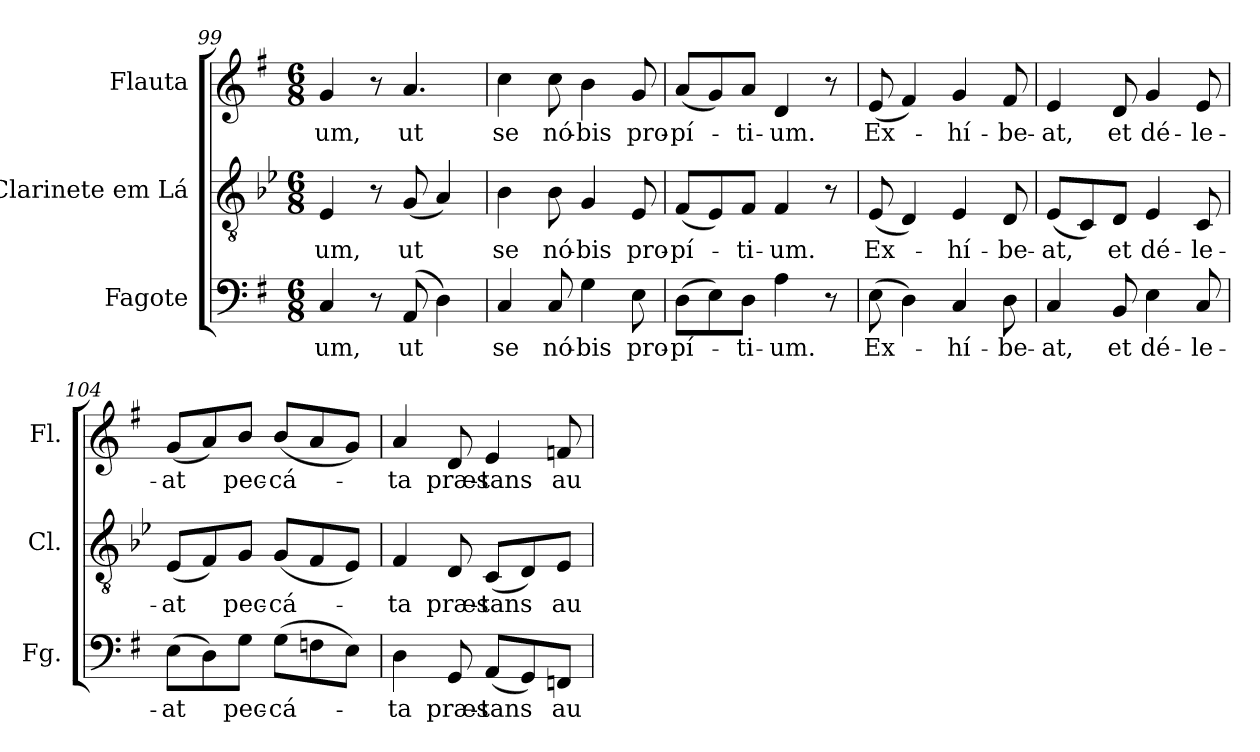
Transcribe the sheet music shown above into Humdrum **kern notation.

**kern	**text	**kern	**text	**kern	**text
*part3	*part3	*part2	*part2	*part1	*part1
*staff3	*staff3	*staff2	*staff2	*staff1	*staff1
*I"Fagote	*	*I"Clarinete em Lá	*	*I"Flauta	*
*I'Fg.	*	*I'Cl.	*	*I'Fl.	*
*clefF4	*	*clefGv2	*	*clefG2	*
*	*	*ITrd2c3	*	*	*
*k[f#]	*	*k[f#]	*	*k[f#]	*
*G:	*	*G:	*	*G:	*
*M6/8	*	*M6/8	*	*M6/8	*
=99	=99	=99	=99	=99	=99
!	!LO:LY:b:color=#000000	!	!	!	!
!	!	!	!LO:LY:b:color=#000000	!	!
!	!	!	!	!	!LO:LY:b:color=#000000
4Ci/	-um,	4Ci/	-um,	4gi/	-um,
8r	.	8r	.	8r	.
!	!LO:LY:b:color=#000000	!	!	!	!
!	!	!	!LO:LY:b:color=#000000	!	!
!	!	!	!	!	!LO:LY:b:color=#000000
(8AAi/	ut	(8Ei/	ut	4.ai/	ut
4Di\)	.	4F#i/)	.	.	.
=100	=100	=100	=100	=100	=100
!	!LO:LY:b:color=#000000	!	!	!	!
!	!	!	!LO:LY:b:color=#000000	!	!
!	!	!	!	!	!LO:LY:b:color=#000000
4Ci/	se	4Gi\	se	4cci\	se
!	!LO:LY:b:color=#000000	!	!	!	!
!	!	!	!LO:LY:b:color=#000000	!	!
!	!	!	!	!	!LO:LY:b:color=#000000
8Ci/	nó-	8Gi\	nó-	8cci\	nó-
!	!LO:LY:b:color=#000000	!	!	!	!
!	!	!	!LO:LY:b:color=#000000	!	!
!	!	!	!	!	!LO:LY:b:color=#000000
4Gi\	-bis	4Ei/	-bis	4bi\	-bis
!	!LO:LY:b:color=#000000	!	!	!	!
!	!	!	!LO:LY:b:color=#000000	!	!
!	!	!	!	!	!LO:LY:b:color=#000000
8Ei\	pro-	8Ci/	pro-	8gi/	pro-
!!LO:LB:g=z
=101	=101	=101	=101	=101	=101
!	!LO:LY:b:color=#000000	!	!	!	!
!	!	!	!LO:LY:b:color=#000000	!	!
!	!	!	!	!	!LO:LY:b:color=#000000
(8Di\L	-pí-	(8Di/L	-pí-	(8ai/L	-pí-
8Ei\)	.	8Ci/)	.	8gi/)	.
!	!LO:LY:b:color=#000000	!	!	!	!
!	!	!	!LO:LY:b:color=#000000	!	!
!	!	!	!	!	!LO:LY:b:color=#000000
8Di\J	-ti-	8Di/J	-ti-	8ai/J	-ti-
!	!LO:LY:b:color=#000000	!	!	!	!
!	!	!	!LO:LY:b:color=#000000	!	!
!	!	!	!	!	!LO:LY:b:color=#000000
4Ai\	-um.	4Di/	-um.	4di/	-um.
8r	.	8r	.	8r	.
=102	=102	=102	=102	=102	=102
!	!LO:LY:b:color=#000000	!	!	!	!
!	!	!	!LO:LY:b:color=#000000	!	!
!	!	!	!	!	!LO:LY:b:color=#000000
(8Ei\	Ex-	(8Ci/	Ex-	(8ei/	Ex-
4Di\)	.	4BBi/)	.	4f#i/)	.
!	!LO:LY:b:color=#000000	!	!	!	!
!	!	!	!LO:LY:b:color=#000000	!	!
!	!	!	!	!	!LO:LY:b:color=#000000
4Ci/	-hí-	4Ci/	-hí-	4gi/	-hí-
!	!LO:LY:b:color=#000000	!	!	!	!
!	!	!	!LO:LY:b:color=#000000	!	!
!	!	!	!	!	!LO:LY:b:color=#000000
8Di\	-be-	8BBi/	-be-	8f#i/	-be-
=103	=103	=103	=103	=103	=103
!	!LO:LY:b:color=#000000	!	!	!	!
!	!	!	!LO:LY:b:color=#000000	!	!
!	!	!	!	!	!LO:LY:b:color=#000000
4Ci/	-at,	(8Ci/L	-at,	4ei/	-at,
.	.	8AAi/)	.	.	.
!	!LO:LY:b:color=#000000	!	!	!	!
!	!	!	!LO:LY:b:color=#000000	!	!
!	!	!	!	!	!LO:LY:b:color=#000000
8BBi/	et	8BBi/J	et	8di/	et
!	!LO:LY:b:color=#000000	!	!	!	!
!	!	!	!LO:LY:b:color=#000000	!	!
!	!	!	!	!	!LO:LY:b:color=#000000
4Ei\	dé-	4Ci/	dé-	4gi/	dé-
!	!LO:LY:b:color=#000000	!	!	!	!
!	!	!	!LO:LY:b:color=#000000	!	!
!	!	!	!	!	!LO:LY:b:color=#000000
8Ci/	-le-	8AAi/	-le-	8ei/	-le-
=104	=104	=104	=104	=104	=104
!	!LO:LY:b:color=#000000	!	!	!	!
!	!	!	!LO:LY:b:color=#000000	!	!
!	!	!	!	!	!LO:LY:b:color=#000000
(8Ei\L	-at	(8Ci/L	-at	(8gi/L	-at
8Di\)	.	8Di/)	.	8ai/)	.
!	!LO:LY:b:color=#000000	!	!	!	!
!	!	!	!LO:LY:b:color=#000000	!	!
!	!	!	!	!	!LO:LY:b:color=#000000
8Gi\J	pec-	8Ei/J	pec-	8bi/J	pec-
!	!LO:LY:b:color=#000000	!	!	!	!
!	!	!	!LO:LY:b:color=#000000	!	!
!	!	!	!	!	!LO:LY:b:color=#000000
(8Gi\L	-cá-	(8Ei/L	-cá-	(8bi/L	-cá-
8Fni\	.	8Di/	.	8ai/	.
8Ei\J)	.	8Ci/J)	.	8gi/J)	.
=105	=105	=105	=105	=105	=105
!	!LO:LY:b:color=#000000	!	!	!	!
!	!	!	!LO:LY:b:color=#000000	!	!
!	!	!	!	!	!LO:LY:b:color=#000000
4Di\	-ta	4Di/	-ta	4ai/	-ta
!	!LO:LY:b:color=#000000	!	!	!	!
!	!	!	!LO:LY:b:color=#000000	!	!
!	!	!	!	!	!LO:LY:b:color=#000000
8GGi/	præs-	8BBi/	præs-	8di/	præs-
!	!LO:LY:b:color=#000000	!	!	!	!
!	!	!	!LO:LY:b:color=#000000	!	!
!	!	!	!	!	!LO:LY:b:color=#000000
(8AAi/L	-tans	(8AAi/L	-tans	4ei/	-tans
8GGi/)	.	8BBi/)	.	.	.
!	!LO:LY:b:color=#000000	!	!	!	!
!	!	!	!LO:LY:b:color=#000000	!	!
!	!	!	!	!	!LO:LY:b:color=#000000
8FFni/J	au-	8Ci/J	au-	8fni/	au-
=	=	=	=	=	=
*-	*-	*-	*-	*-	*-
